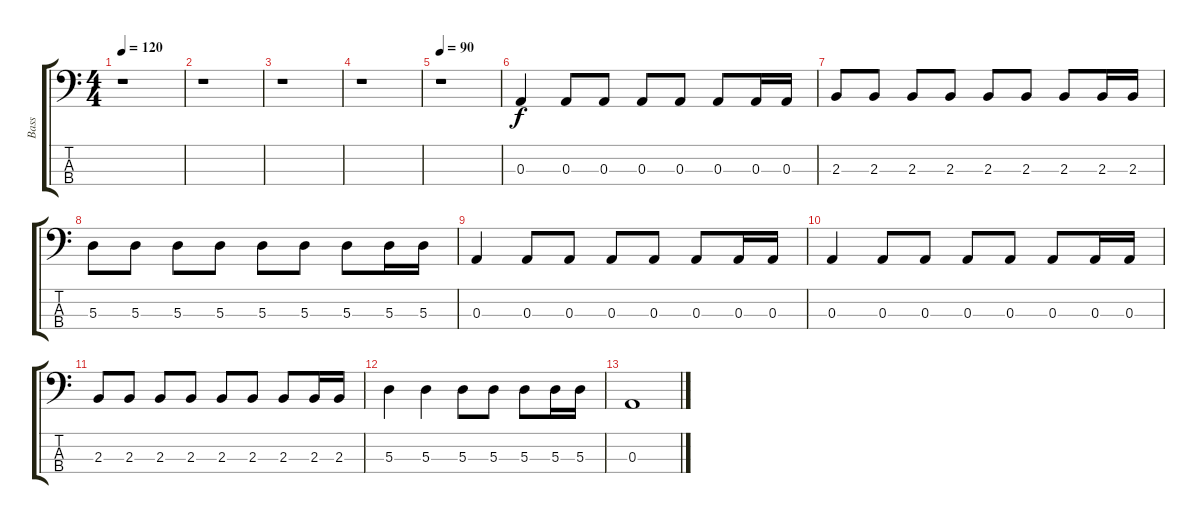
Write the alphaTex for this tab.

\track ("Bass" "Bass") {instrument electricbasspick}
\staff {score tabs}
\tuning (G2 D2 A1 E1) {hide}
\ts (4 4)
\tempo 120
\clef f4
\ks c
r.1{dy f} |
r.1 |
r.1 |
r.1 |
\tempo 90
r.1 |
0.3.4 0.3.8 0.3.8 0.3.8 0.3.8 0.3.8 0.3.16 0.3.16 |
2.3.8 2.3.8 2.3.8 2.3.8 2.3.8 2.3.8 2.3.8 2.3.16 2.3.16 |
5.3.8 5.3.8 5.3.8 5.3.8 5.3.8 5.3.8 5.3.8 5.3.16 5.3.16 |
0.3.4 0.3.8 0.3.8 0.3.8 0.3.8 0.3.8 0.3.16 0.3.16 |
0.3.4 0.3.8 0.3.8 0.3.8 0.3.8 0.3.8 0.3.16 0.3.16 |
2.3.8 2.3.8 2.3.8 2.3.8 2.3.8 2.3.8 2.3.8 2.3.16 2.3.16 |
5.3.4 5.3.4 5.3.8 5.3.8 5.3.8 5.3.16 5.3.16 |
0.3.1
